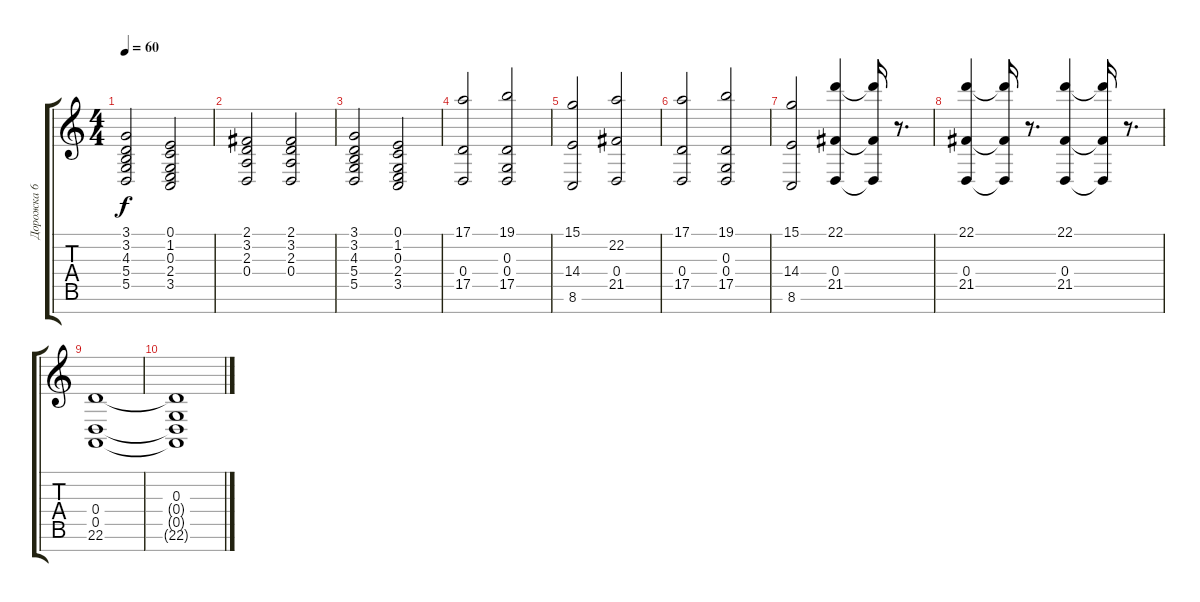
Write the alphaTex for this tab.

\track ("Дорожка 6" "Дорожка 6") {instrument stringensemble1}
\staff {score tabs}
\tuning (E4 B3 G3 D3 A2 E2 B1) {hide}
\ts (4 4)
\tempo 60
\clef g2
\ks c
(3.1 3.2 4.3 5.4 5.5).2{dy f} (0.1 1.2 0.3 2.4 3.5).2 |
(2.1 3.2 2.3 0.4).2 (2.1 3.2 2.3 0.4).2 |
(3.1 3.2 4.3 5.4 5.5).2 (0.1 1.2 0.3 2.4 3.5).2 |
(17.1 0.4 17.5).2 (19.1 0.3 0.4 17.5).2 |
(15.1 14.4 8.6).2 (22.2 0.4 21.5).2 |
(17.1 0.4 17.5).2 (19.1 0.3 0.4 17.5).2 |
(15.1 14.4 8.6).2 (22.1 0.4 21.5).4 (22.1{t} 0.4{t} 21.5{t}).16 r.8{d} |
(22.1 0.4 21.5).4 (22.1{t} 0.4{t} 21.5{t}).16 r.8{d} (22.1 0.4 21.5).4 (22.1{t} 0.4{t} 21.5{t}).16 r.8{d} |
(0.4 0.5 22.6).1 |
(0.3 0.4{t} 0.5{t} 22.6{t}).1
